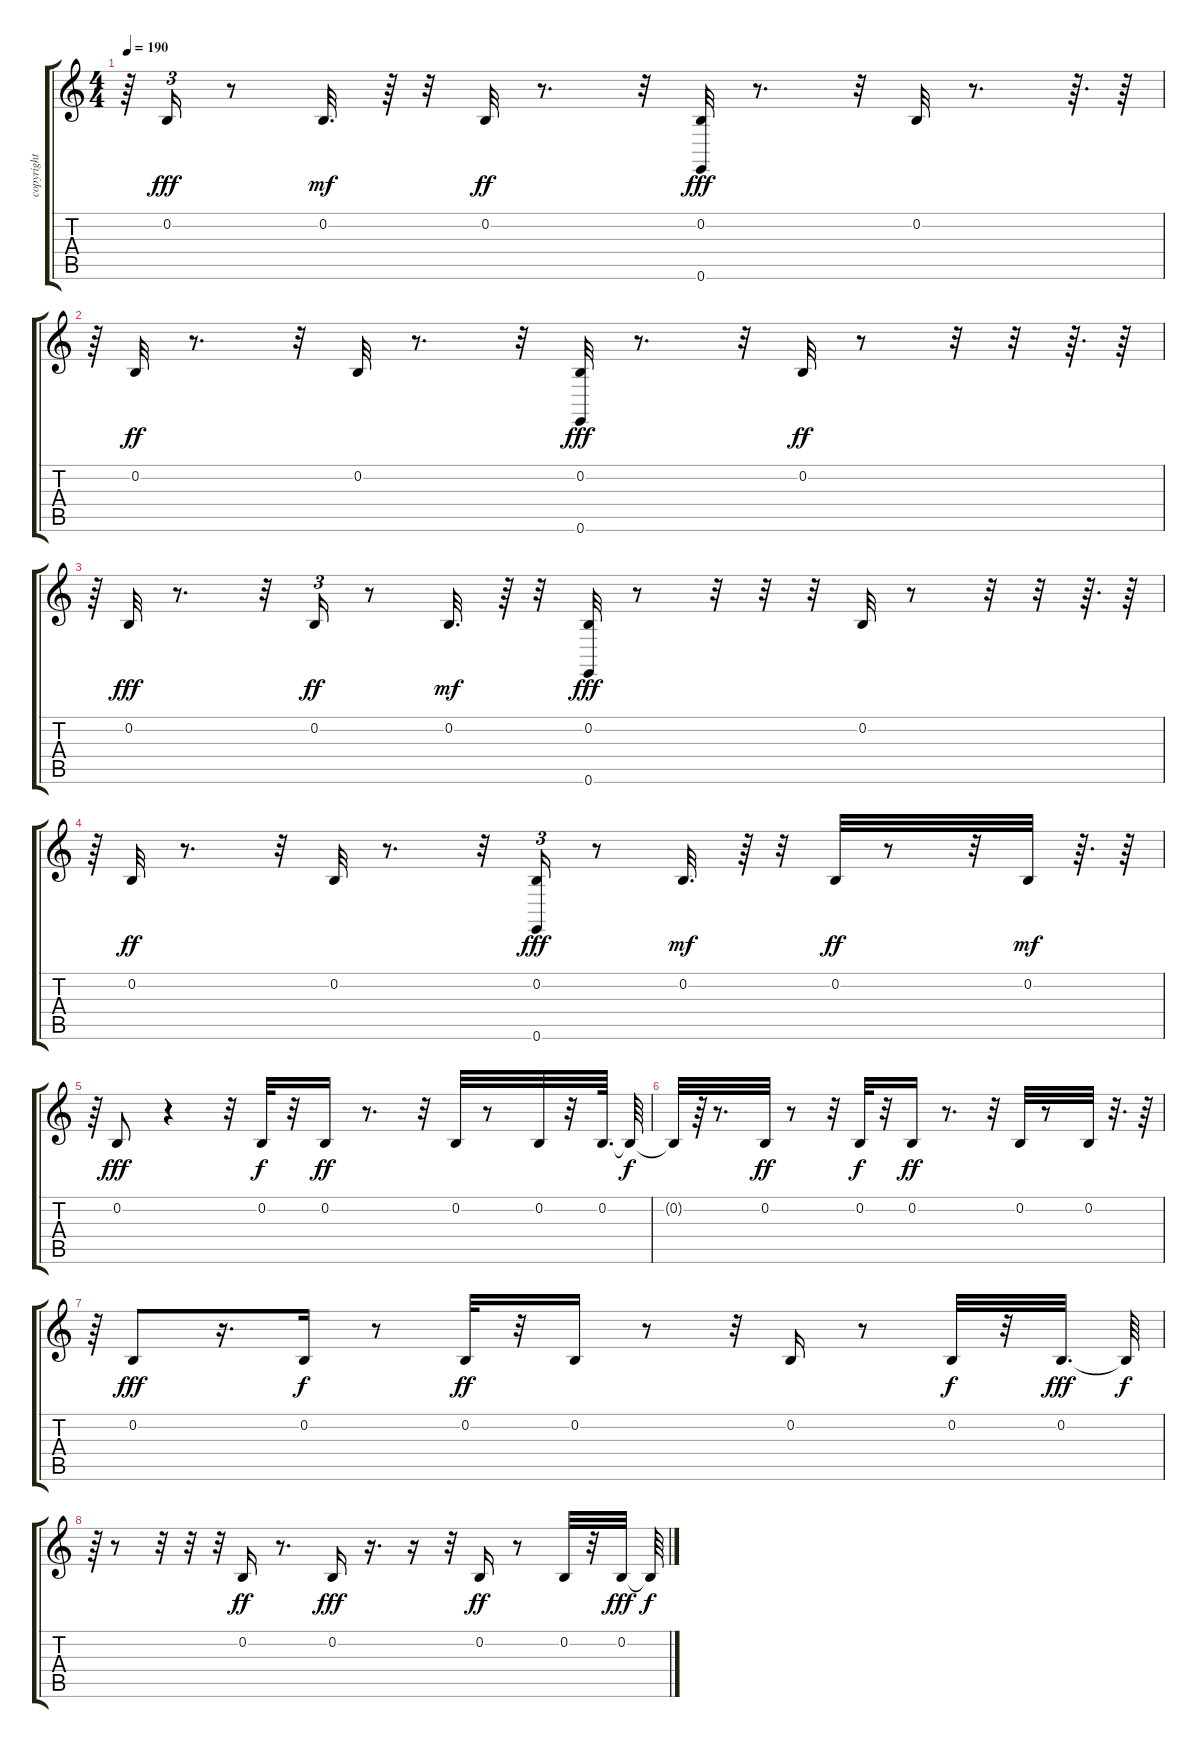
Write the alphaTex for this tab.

\track ("copyright 1998 by" "copyright ") {instrument acousticgrandpiano}
\staff {score tabs}
\tuning (E4 B3 G3 D3 A2 E2) {hide}
\ts (4 4)
\tempo 190
\clef g2
\ks c
r.64{dy mf} 0.2.16{tu (3 2) dy fff} r.8 0.2.32{d dy mf} r.64 r.32 0.2.32{dy ff} r.8{d} r.32 (0.2 0.6).32{dy fff} r.8{d} r.32 0.2.32 r.8{d} r.64{d} r.64 |
r.64 0.2.32{dy ff} r.8{d} r.32 0.2.32 r.8{d} r.32 (0.2 0.6).32{dy fff} r.8{d} r.32 0.2.32{dy ff} r.8 r.32 r.32 r.64{d} r.64 |
r.64 0.2.32{dy fff} r.8{d} r.32 0.2.16{tu (3 2) dy ff} r.8 0.2.32{d dy mf} r.64 r.32 (0.2 0.6).32{dy fff} r.8 r.32 r.32 r.32 0.2.32 r.8 r.32 r.32 r.64{d} r.64 |
r.64 0.2.32{dy ff} r.8{d} r.32 0.2.32 r.8{d} r.32 (0.2 0.6).16{tu (3 2) dy fff} r.8 0.2.32{d dy mf} r.64 r.32 0.2.32{dy ff} r.8 r.32 0.2.32{dy mf} r.64{d} r.64 |
r.64 0.2.8{dy fff} r.4 r.32 0.2.32{dy f} r.32 0.2.16{dy ff} r.8{d} r.32 0.2.32 r.8 0.2.32 r.32 0.2.64{d} 0.2{t}.64{dy f} |
0.2{t}.32 r.64 r.8{d} 0.2.32{dy ff} r.8 r.32 0.2.32{dy f} r.32 0.2.16{dy ff} r.8{d} r.32 0.2.32 r.8 0.2.32 r.32{d} r.64 |
r.64 0.2.8{dy fff} r.16{d} 0.2.16{dy f} r.8 0.2.32{dy ff} r.32 0.2.16 r.8 r.32 0.2.16 r.8 0.2.32{dy f} r.32 0.2.32{d dy fff} 0.2{t}.64{dy f} |
r.64 r.8 r.32 r.32 r.32{tu (3 2)} 0.2.16{dy ff} r.8{d} 0.2.16{dy fff} r.16{d} r.16 r.32 0.2.16{dy ff} r.8 0.2.32 r.32 0.2.32{dy fff} 0.2{t}.64{dy f}
